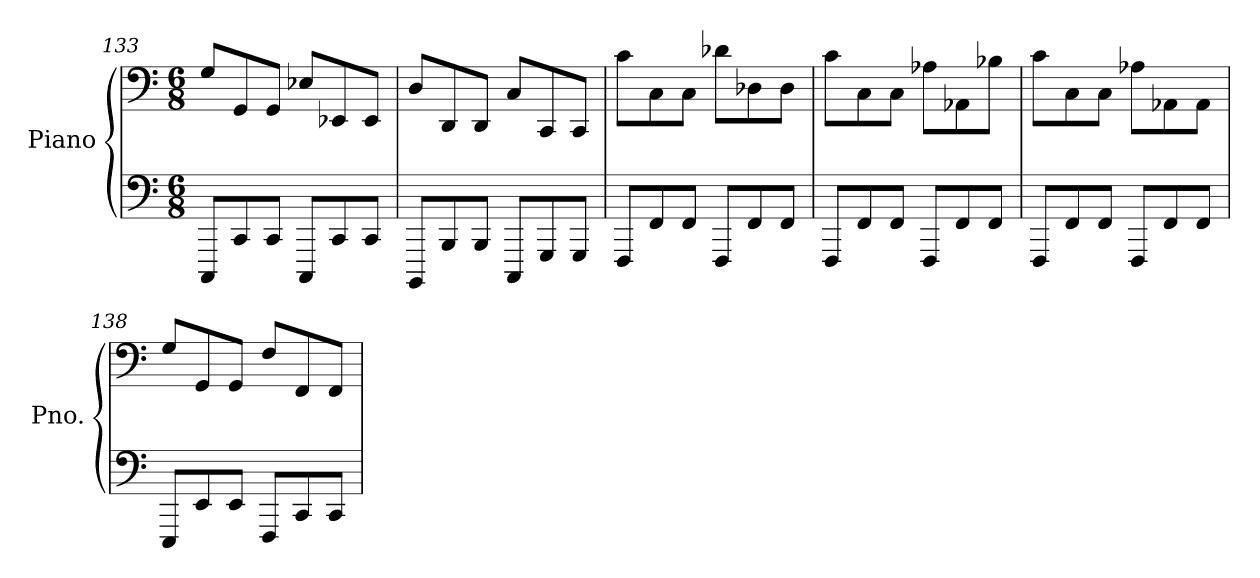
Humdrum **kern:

**kern	**kern
*part1	*part1
*staff2	*staff1
*I"Piano	*
*I'Pno.	*
*clefF4	*clefF4
*k[]	*k[]
*M6/8	*M6/8
=133	=133
8CCC/L	8G/L
8CC/	8GG/
8CC/J	8GG/J
8CCC/L	8E-X/L
8CC/	8EE-X/
8CC/J	8EE-/J
=134	=134
8BBBB/L	8D/L
8BBB/	8DD/
8BBB/J	8DD/J
8CCC/L	8C/L
8GGG/	8CC/
8GGG/J	8CC/J
!!LO:LB:g=z
=135	=135
8FFF/L	8c\L
8FF/	8C\
8FF/J	8C\J
8FFF/L	8d-X\L
8FF/	8D-X\
8FF/J	8D-\J
=136	=136
8FFF/L	8c\L
8FF/	8C\
8FF/J	8C\J
8FFF/L	8A-X\L
8FF/	8AA-X\
8FF/J	8B-X\J
=137	=137
8FFF/L	8c\L
8FF/	8C\
8FF/J	8C\J
8FFF/L	8A-X\L
8FF/	8AA-X\
8FF/J	8AA-\J
=138	=138
8EEE/L	8G/L
8EE/	8GG/
8EE/J	8GG/J
8FFF/L	8F/L
8CC/	8FF/
8CC/J	8FF/J
=	=
*-	*-
